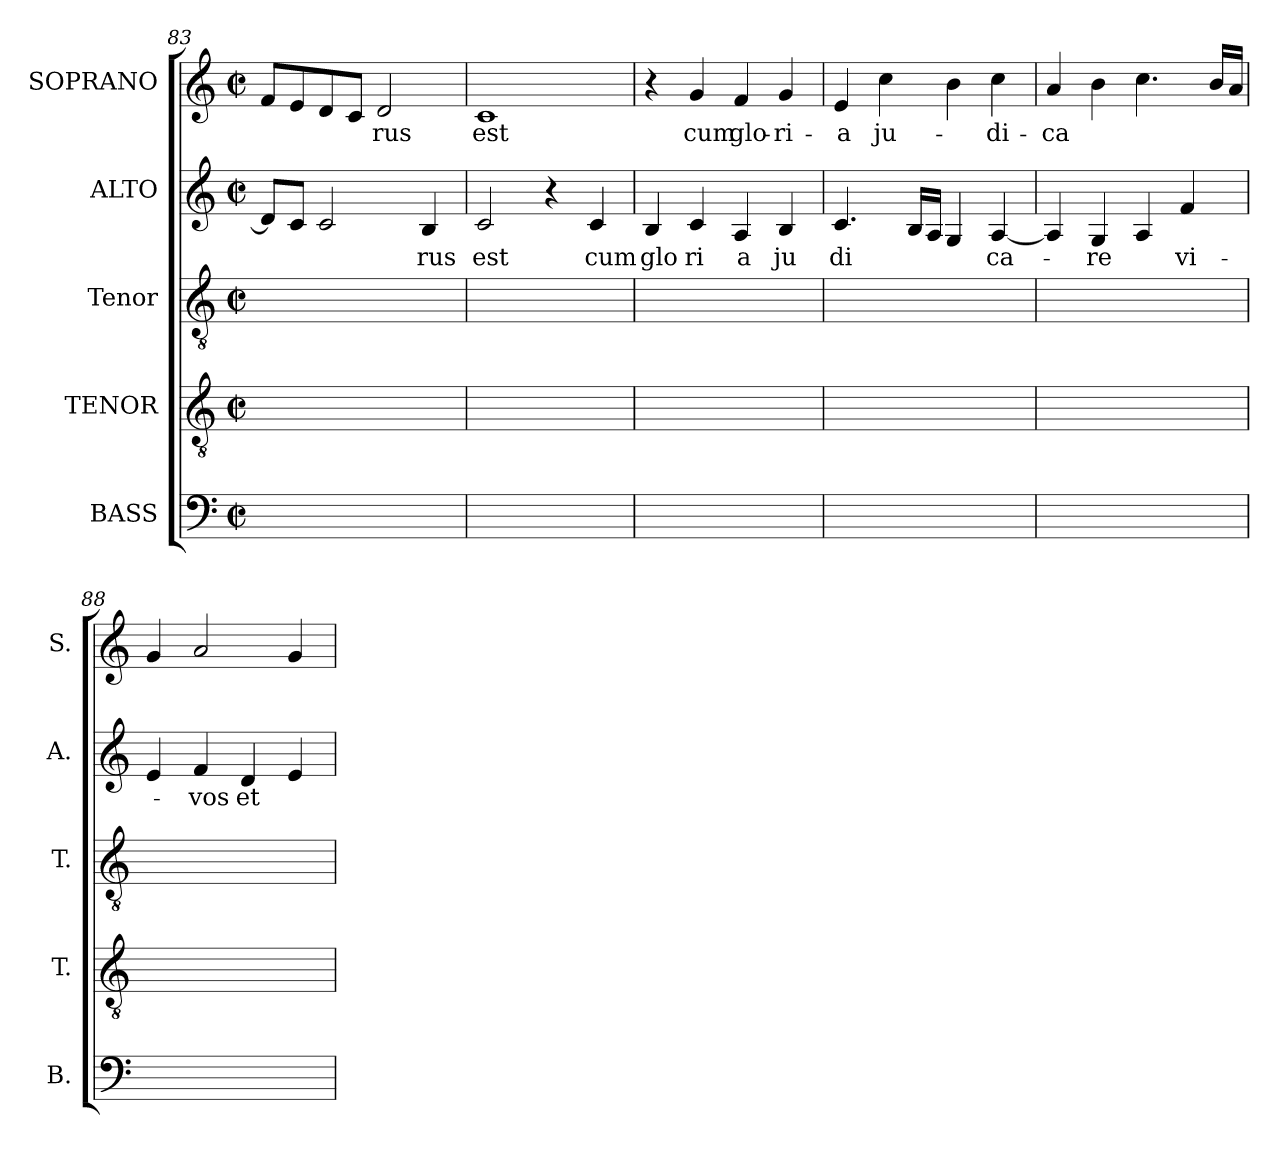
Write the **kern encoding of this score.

**kern	**kern	**kern	**kern	**text	**kern	**text
*part5	*part4	*part3	*part2	*part2	*part1	*part1
*staff5	*staff4	*staff3	*staff2	*staff2	*staff1	*staff1
*I"BASS	*I"TENOR	*I"Tenor	*I"ALTO	*	*I"SOPRANO	*
*I'B.	*I'T.	*I'T.	*I'A.	*	*I'S.	*
*clefF4	*clefGv2	*clefGv2	*clefG2	*	*clefG2	*
*	*ITrd7c12	*ITrd7c12	*	*	*	*
*k[]	*k[]	*k[]	*k[]	*	*k[]	*
*C:	*C:	*C:	*C:	*	*C:	*
*M2/2	*M2/2	*M2/2	*M2/2	*	*M2/2	*
*met(c|)	*met(c|)	*met(c|)	*met(c|)	*	*met(c|)	*
=83	=83	=83	=83	=83	=83	=83
1ryy	1ryy	1ryy	8di/L]	.	8fi/L	.
.	.	.	8ci/J	.	8ei/	.
.	.	.	2ci/	.	8di/	.
.	.	.	.	.	8ci/J	.
!	!	!	!	!	!	!LO:LY:b:color=#000000
.	.	.	.	.	2di/	rus
!	!	!	!	!LO:LY:b:color=#000000	!	!
.	.	.	4Bi/	rus	.	.
=84	=84	=84	=84	=84	=84	=84
!	!	!	!	!LO:LY:b:color=#000000	!	!
!	!	!	!	!	!	!LO:LY:b:color=#000000
1ryy	1ryy	1ryy	2ci/	est	1ci	est
.	.	.	4r	.	.	.
!	!	!	!	!LO:LY:b:color=#000000	!	!
.	.	.	4ci/	cum	.	.
!!LO:PB:g=z
=85	=85	=85	=85	=85	=85	=85
!	!	!	!	!LO:LY:b:color=#000000	!	!
1ryy	1ryy	1ryy	4Bi/	glo	4r	.
!	!	!	!	!LO:LY:b:color=#000000	!	!
!	!	!	!	!	!	!LO:LY:b:color=#000000
.	.	.	4ci/	ri	4gi/	cum
!	!	!	!	!LO:LY:b:color=#000000	!	!
!	!	!	!	!	!	!LO:LY:b:color=#000000
.	.	.	4Ai/	a	4fi/	glo-
!	!	!	!	!LO:LY:b:color=#000000	!	!
!	!	!	!	!	!	!LO:LY:b:color=#000000
.	.	.	4Bi/	ju	4gi/	-ri-
=86	=86	=86	=86	=86	=86	=86
!	!	!	!	!LO:LY:b:color=#000000	!	!
!	!	!	!	!	!	!LO:LY:b:color=#000000
1ryy	1ryy	1ryy	4.ci/	di	4ei/	-a
!	!	!	!	!	!	!LO:LY:b:color=#000000
.	.	.	.	.	4cci\	ju-
.	.	.	16Bi/LL	.	.	.
.	.	.	16Ai/JJ	.	.	.
.	.	.	4Gi/	.	4bi\	.
!	!	!	!	!LO:LY:b:color=#000000	!	!
!	!	!	!	!	!	!LO:LY:b:color=#000000
.	.	.	[4Ai/	ca-	4cci\	-di-
=87	=87	=87	=87	=87	=87	=87
!	!	!	!	!	!	!LO:LY:b:color=#000000
1ryy	1ryy	1ryy	4Ai/]	.	4ai/	-ca
!	!	!	!	!LO:LY:b:color=#000000	!	!
.	.	.	4Gi/	-re	4bi\	.
.	.	.	4Ai/	.	4.cci\	.
!	!	!	!	!LO:LY:b:color=#000000	!	!
.	.	.	4fi/	vi-	.	.
.	.	.	.	.	16bi/LL	.
.	.	.	.	.	16ai/JJ	.
=88	=88	=88	=88	=88	=88	=88
1ryy	1ryy	1ryy	4ei/	.	4gi/	.
!	!	!	!	!LO:LY:b:color=#000000	!	!
.	.	.	4fi/	-vos	2ai/	.
!	!	!	!	!LO:LY:b:color=#000000	!	!
.	.	.	4di/	et	.	.
.	.	.	4ei/	.	4gi/	.
=	=	=	=	=	=	=
*-	*-	*-	*-	*-	*-	*-
